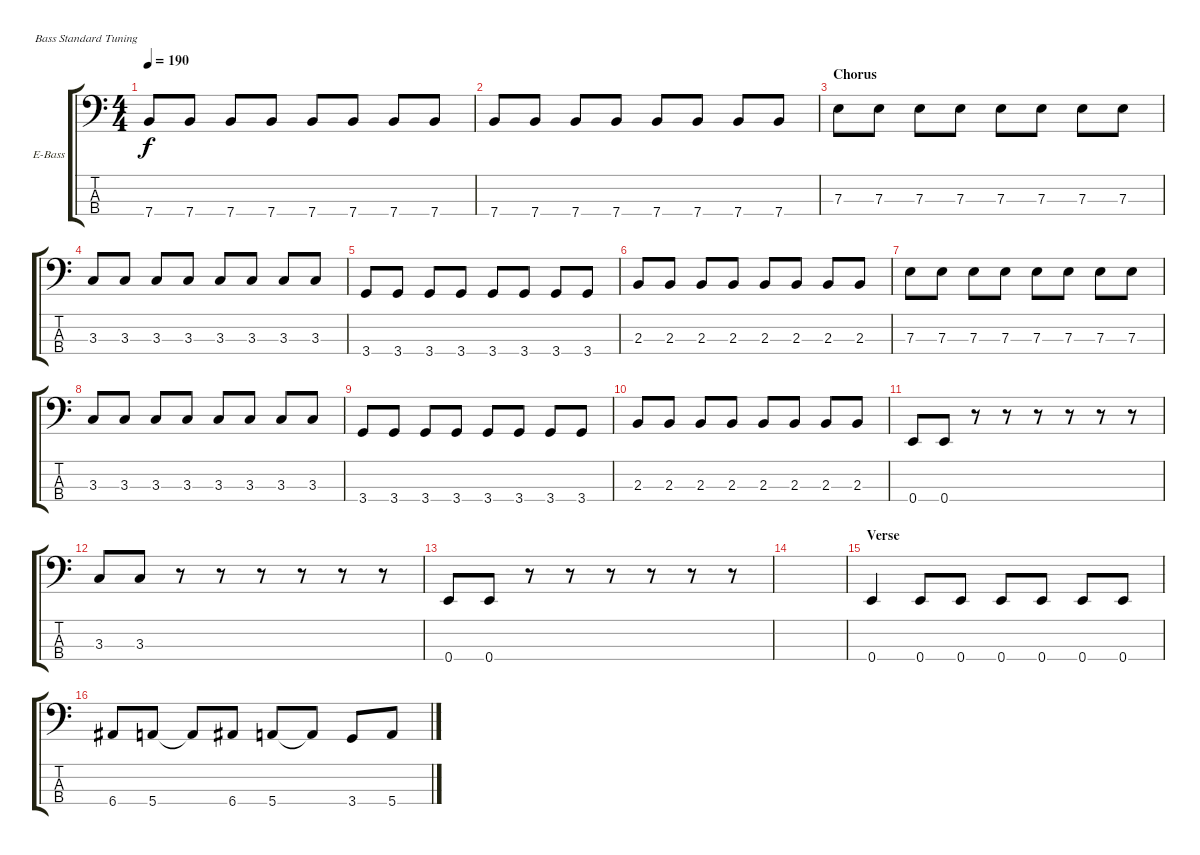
\defaultSystemsLayout 4
\bracketExtendMode groupsimilarinstruments
\firstSystemTrackNameOrientation horizontal
\otherSystemsTrackNameOrientation horizontal
\track ("Electric Bass" "E-Bass") {instrument electricbassfinger}
\staff {score tabs}
\tuning (G2 D2 A1 E1)
\ts (4 4)
\tempo 190
\clef f4
\ks c
7.4.8{dy f} 7.4.8 7.4.8 7.4.8 7.4.8 7.4.8 7.4.8 7.4.8 |
7.4.8 7.4.8 7.4.8 7.4.8 7.4.8 7.4.8 7.4.8 7.4.8 |
\section ("" "Chorus")
7.3.8 7.3.8 7.3.8 7.3.8 7.3.8 7.3.8 7.3.8 7.3.8 |
3.3.8 3.3.8 3.3.8 3.3.8 3.3.8 3.3.8 3.3.8 3.3.8 |
3.4.8 3.4.8 3.4.8 3.4.8 3.4.8 3.4.8 3.4.8 3.4.8 |
2.3.8 2.3.8 2.3.8 2.3.8 2.3.8 2.3.8 2.3.8 2.3.8 |
7.3.8 7.3.8 7.3.8 7.3.8 7.3.8 7.3.8 7.3.8 7.3.8 |
3.3.8 3.3.8 3.3.8 3.3.8 3.3.8 3.3.8 3.3.8 3.3.8 |
3.4.8 3.4.8 3.4.8 3.4.8 3.4.8 3.4.8 3.4.8 3.4.8 |
2.3.8 2.3.8 2.3.8 2.3.8 2.3.8 2.3.8 2.3.8 2.3.8 |
0.4.8 0.4.8 r.8 r.8 r.8 r.8 r.8 r.8 |
3.3.8 3.3.8 r.8 r.8 r.8 r.8 r.8 r.8 |
0.4.8 0.4.8 r.8 r.8 r.8 r.8 r.8 r.8 |
|
\section ("" "Verse")
0.4.4 0.4.8 0.4.8 0.4.8 0.4.8 0.4.8 0.4.8 |
6.4.8 5.4.8 5.4{t}.8 6.4.8 5.4.8 5.4{t}.8 3.4.8 5.4.8
